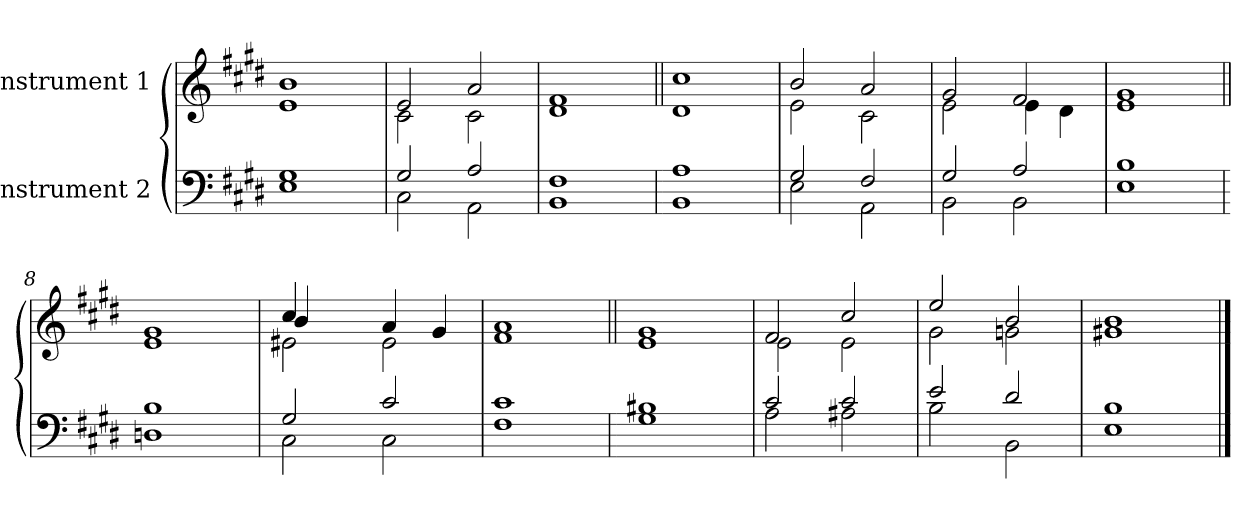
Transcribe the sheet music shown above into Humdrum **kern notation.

**kern	**kern
*part2	*part1
*staff2	*staff1
*I"Instrument 2	*I"Instrument 1
!!LO:PB:g=z
*stria5	*stria5
*clefF4	*clefG2
*k[f#c#g#d#]	*k[f#c#g#d#]
*E:	*E:
=1	=1
1G# 1E	1b 1e
=2	=2
*^	*^
2G#/	2C#\	2e/	2c#\
2A/	2AA\	2a/	2c#\
*v	*v	*	*
*	*v	*v
=3	=3
1F# 1BB	1f# 1d#
=4	=4||
1A 1BB	1cc# 1d#
=5	=5
*^	*^
2G#/	2E\	2b/	2e\
2F#/	2AA\	2a/	2c#\
=6	=6	=6	=6
2G#/	2BB\	2g#/	2e\
2A/	2BB\	2f#/	4e\
.	.	.	4d#\
*v	*v	*	*
*	*v	*v
=7	=7
1B 1E	1g# 1e
=8	=8||
1B 1Dn	1g# 1e
=9	=9
*^	*^
*	*	*	*^
2G#/	2C#\	4cc#/	2e#X\	4b/
.	.	4ryy	.	2.ryy
2c#/	2C#\	4a/	2e#\	.
.	.	4g#/	.	.
*v	*v	*	*	*
*	*v	*v	*v
=10	=10
1c# 1F#	1a 1f#
=11	=11||
1B#X 1G#	1g# 1e
=12	=12
*^	*^
2c#/	2A\	2f#/	2e\
2c#/	2A#X\	2cc#/	2e\
=13	=13	=13	=13
2e/	2B\	2ee/	2g#\
2d#/	2BB\	2b/	2gn\
*v	*v	*	*
*	*v	*v
=14	=14
1B 1E	1b 1g#X
==	==
*-	*-
